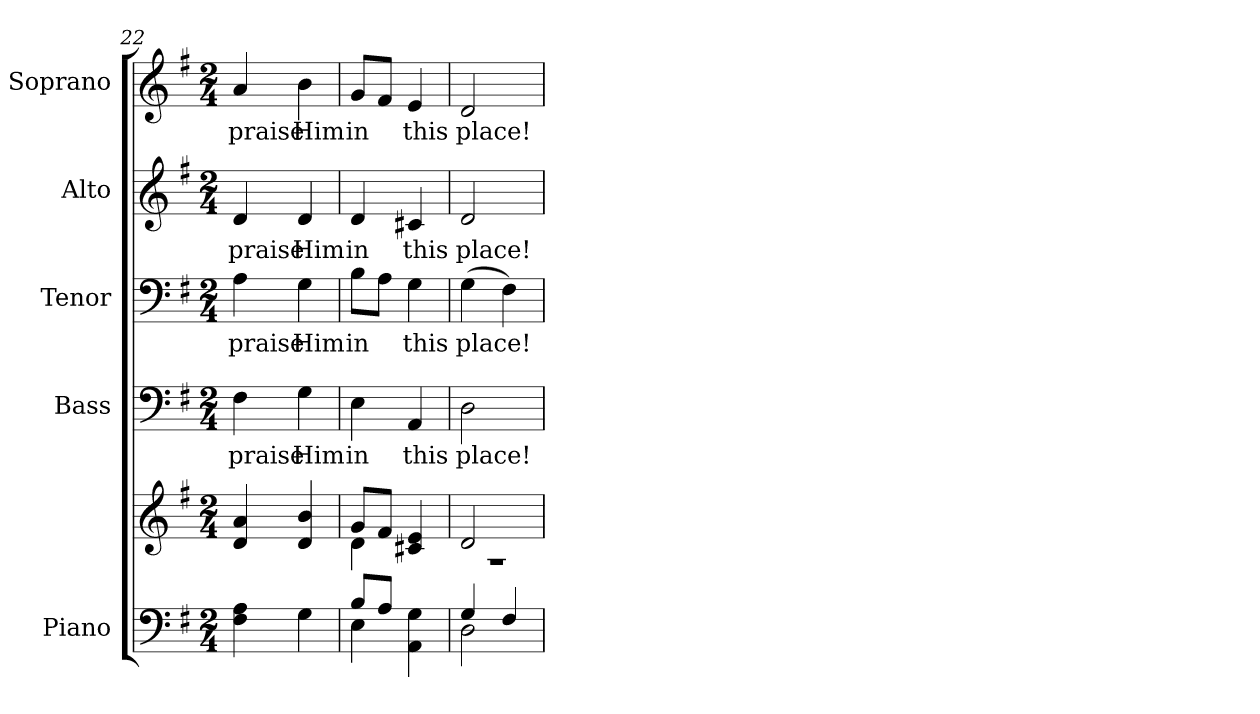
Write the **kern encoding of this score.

**kern	**kern	**kern	**text	**kern	**text	**kern	**text	**kern	**text
*part5	*part5	*part4	*part4	*part3	*part3	*part2	*part2	*part1	*part1
*staff6	*staff5	*staff4	*staff4	*staff3	*staff3	*staff2	*staff2	*staff1	*staff1
*I"Piano	*	*I"Bass	*	*I"Tenor	*	*I"Alto	*	*I"Soprano	*
*I'Pno.	*	*I'B.	*	*I'T.	*	*I'A.	*	*I'S.	*
*clefF4	*clefG2	*clefF4	*	*clefF4	*	*clefG2	*	*clefG2	*
*k[f#]	*k[f#]	*k[f#]	*	*k[f#]	*	*k[f#]	*	*k[f#]	*
*G:	*G:	*G:	*	*G:	*	*G:	*	*G:	*
*M2/4	*M2/4	*M2/4	*	*M2/4	*	*M2/4	*	*M2/4	*
=22	=22	=22	=22	=22	=22	=22	=22	=22	=22
!	!	!	!LO:LY:b:color=#000000	!	!	!	!	!	!
!	!	!	!	!	!LO:LY:b:color=#000000	!	!	!	!
!	!	!	!	!	!	!	!LO:LY:b:color=#000000	!	!
!	!	!	!	!	!	!	!	!	!LO:LY:b:color=#000000
4F#i\ 4Ai	4di/ 4ai	4F#i\	praise	4Ai\	praise	4di/	praise	4ai/	praise
!	!	!	!LO:LY:b:color=#000000	!	!	!	!	!	!
!	!	!	!	!	!LO:LY:b:color=#000000	!	!	!	!
!	!	!	!	!	!	!	!LO:LY:b:color=#000000	!	!
!	!	!	!	!	!	!	!	!	!LO:LY:b:color=#000000
4Gi\	4di/ 4bi	4Gi\	Him	4Gi\	Him	4di/	Him	4bi\	Him
=23	=23	=23	=23	=23	=23	=23	=23	=23	=23
*^	*^	*	*	*	*	*	*	*	*
!	!	!	!	!	!LO:LY:b:color=#000000	!	!	!	!	!	!
!	!	!	!	!	!	!	!LO:LY:b:color=#000000	!	!	!	!
!	!	!	!	!	!	!	!	!	!LO:LY:b:color=#000000	!	!
!	!	!	!	!	!	!	!	!	!	!	!LO:LY:b:color=#000000
8Bi/L	4Ei\	8gi/L	4di\	4Ei\	in	8Bi\L	in	4di/	in	8gi/L	in
8Ai/J	.	8f#i/J	.	.	.	8Ai\J	.	.	.	8f#i/J	.
!	!	!	!	!	!LO:LY:b:color=#000000	!	!	!	!	!	!
!	!	!	!	!	!	!	!LO:LY:b:color=#000000	!	!	!	!
!	!	!	!	!	!	!	!	!	!LO:LY:b:color=#000000	!	!
!	!	!	!	!	!	!	!	!	!	!	!LO:LY:b:color=#000000
4AAi\ 4Gi	4ryy	4c#Xi/ 4ei	4ryy	4AAi/	this	4Gi\	this	4c#Xi/	this	4ei/	this
=24	=24	=24	=24	=24	=24	=24	=24	=24	=24	=24	=24
!	!	!	!	!	!LO:LY:b:color=#000000	!	!	!	!	!	!
!	!	!	!	!	!	!	!LO:LY:b:color=#000000	!	!	!	!
!	!	!	!	!	!	!	!	!	!LO:LY:b:color=#000000	!	!
!	!	!	!	!	!	!	!	!	!	!	!LO:LY:b:color=#000000
4Gi/	2Di\	2di/	2r	2Di\	place!	(4Gi\	place!	2di/	place!	2di/	place!
4F#i/	.	.	.	.	.	4F#i\)	.	.	.	.	.
*v	*v	*	*	*	*	*	*	*	*	*	*
*	*v	*v	*	*	*	*	*	*	*	*
=	=	=	=	=	=	=	=	=	=
*-	*-	*-	*-	*-	*-	*-	*-	*-	*-
